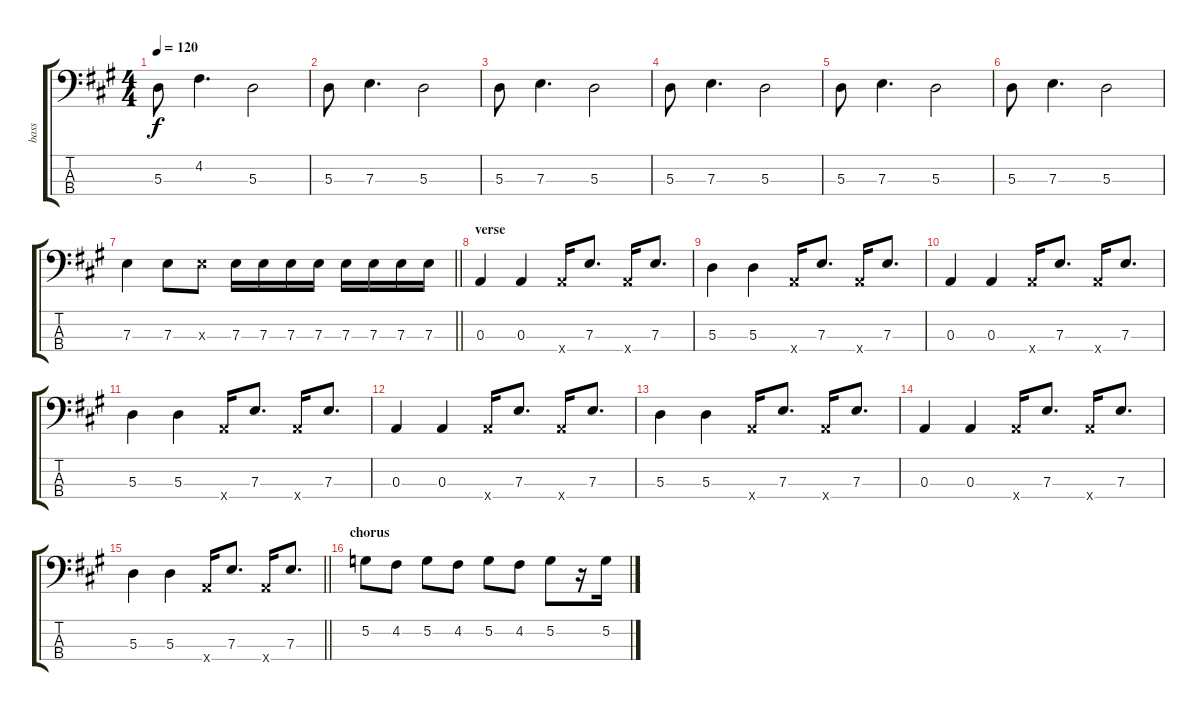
\track ("bass" "bass") {instrument electricbassfinger}
\staff {score tabs}
\tuning (G2 D2 A1 E1) {hide}
\ts (4 4)
\tempo 120
\clef f4
\ks a
5.3.8{dy f} 4.2.4{d} 5.3.2 |
5.3.8 7.3.4{d} 5.3.2 |
5.3.8 7.3.4{d} 5.3.2 |
5.3.8 7.3.4{d} 5.3.2 |
5.3.8 7.3.4{d} 5.3.2 |
5.3.8 7.3.4{d} 5.3.2 |
\barLineRight lightlight
7.3.4 7.3.8 7.3{x}.8 7.3.16 7.3.16 7.3.16 7.3.16 7.3.16 7.3.16 7.3.16 7.3.16 |
\section ("" "verse")
0.3.4 0.3.4 5.4{x}.16 7.3.8{d} 5.4{x}.16 7.3.8{d} |
5.3.4 5.3.4 5.4{x}.16 7.3.8{d} 5.4{x}.16 7.3.8{d} |
0.3.4 0.3.4 5.4{x}.16 7.3.8{d} 5.4{x}.16 7.3.8{d} |
5.3.4 5.3.4 5.4{x}.16 7.3.8{d} 5.4{x}.16 7.3.8{d} |
0.3.4 0.3.4 5.4{x}.16 7.3.8{d} 5.4{x}.16 7.3.8{d} |
5.3.4 5.3.4 5.4{x}.16 7.3.8{d} 5.4{x}.16 7.3.8{d} |
0.3.4 0.3.4 5.4{x}.16 7.3.8{d} 5.4{x}.16 7.3.8{d} |
\barLineRight lightlight
5.3.4 5.3.4 5.4{x}.16 7.3.8{d} 5.4{x}.16 7.3.8{d} |
\section ("" "chorus")
5.2.8 4.2.8 5.2.8 4.2.8 5.2.8 4.2.8 5.2.8 r.16 5.2.16
